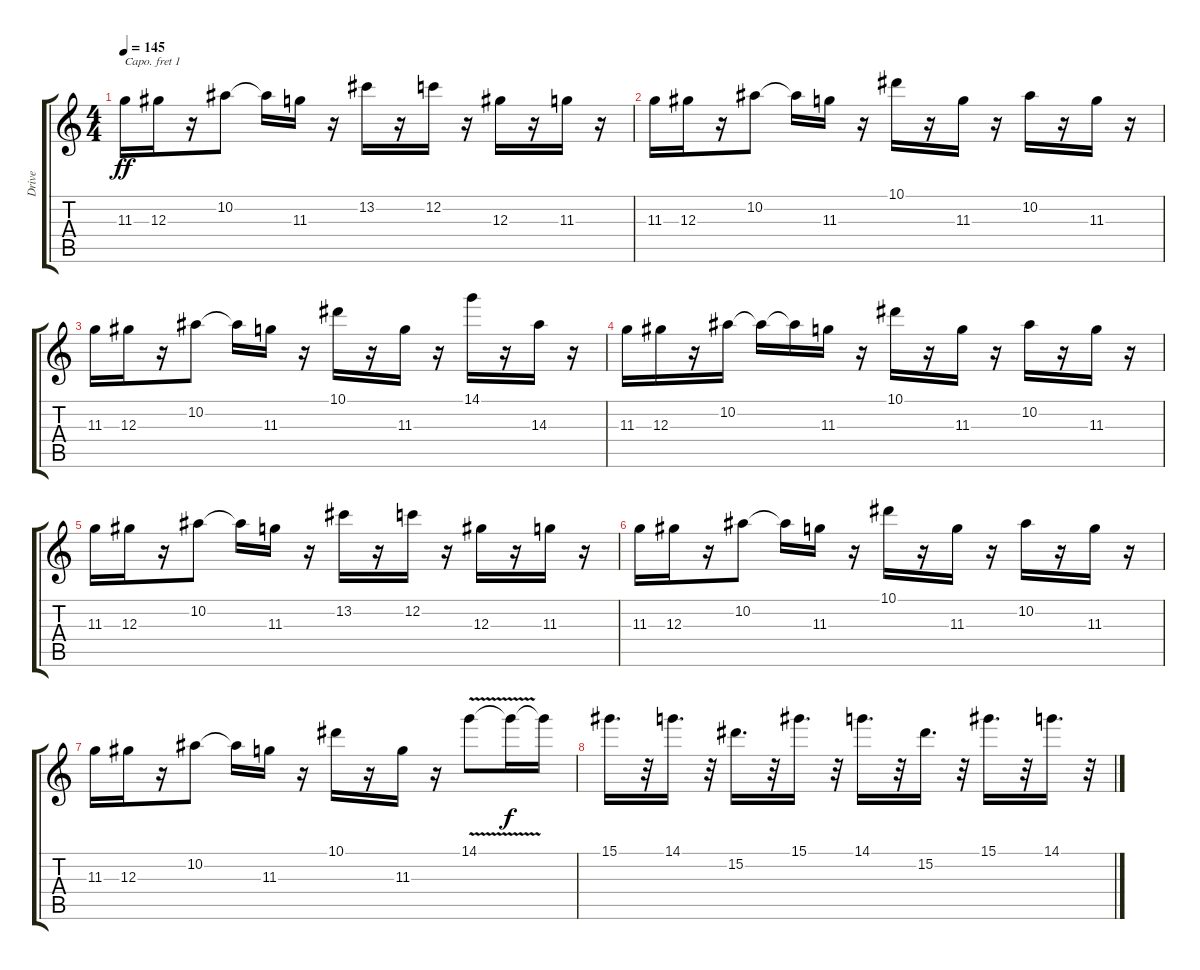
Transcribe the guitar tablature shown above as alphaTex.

\track ("Drive" "Drive") {instrument overdrivenguitar}
\staff {score tabs}
\capo 1
\tuning (E4 B3 G3 D3 A2 E2) {hide}
\ts (4 4)
\tempo 145
\clef g2
\ks c
11.3.16{dy ff} 12.3.16 r.16 10.2.8 10.2{t}.16 11.3.16 r.16 13.2.16 r.16 12.2.16 r.16 12.3.16 r.16 11.3.16 r.16 |
11.3.16 12.3.16 r.16 10.2.8 10.2{t}.16 11.3.16 r.16 10.1.16 r.16 11.3.16 r.16 10.2.16 r.16 11.3.16 r.16 |
11.3.16 12.3.16 r.16 10.2.8 10.2{t}.16 11.3.16 r.16 10.1.16 r.16 11.3.16 r.16 14.1.16 r.16 14.3.16 r.16 |
11.3.16 12.3.16 r.16 10.2.16 10.2{t}.16 10.2{t}.16 11.3.16 r.16 10.1.16 r.16 11.3.16 r.16 10.2.16 r.16 11.3.16 r.16 |
11.3.16 12.3.16 r.16 10.2.8 10.2{t}.16 11.3.16 r.16 13.2.16 r.16 12.2.16 r.16 12.3.16 r.16 11.3.16 r.16 |
11.3.16 12.3.16 r.16 10.2.8 10.2{t}.16 11.3.16 r.16 10.1.16 r.16 11.3.16 r.16 10.2.16 r.16 11.3.16 r.16 |
11.3.16 12.3.16 r.16 10.2.8 10.2{t}.16 11.3.16 r.16 10.1.16 r.16 11.3.16 r.16 14.1{v}.8 14.1{t}.16{dy f} 14.1{t}.16 |
15.1.16{d} r.32 14.1.16{d} r.32 15.2.16{d} r.32 15.1.16{d} r.32 14.1.16{d} r.32 15.2.16{d} r.32 15.1.16{d} r.32 14.1.16{d} r.32
